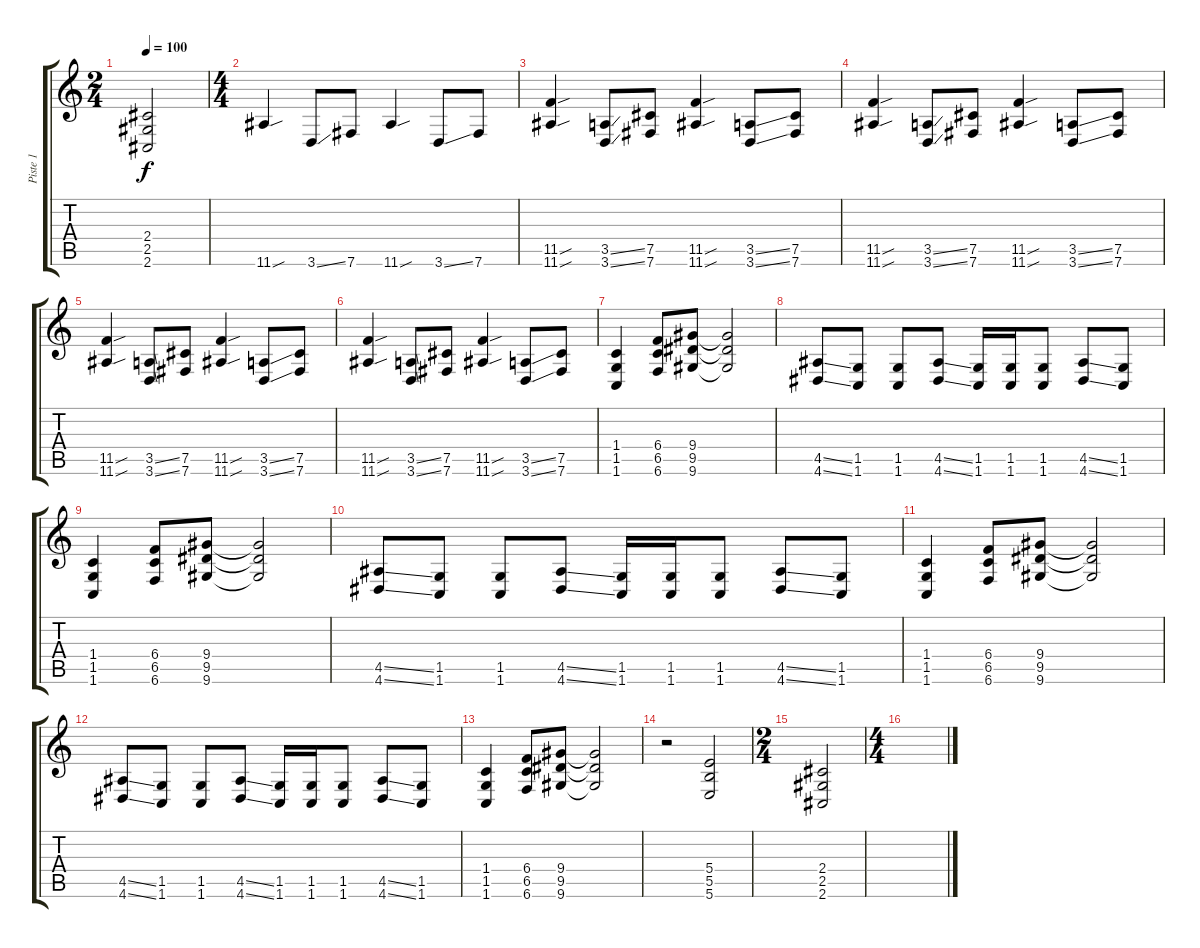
\track ("Piste 1" "Piste 1") {instrument distortionguitar}
\staff {score tabs}
\tuning (Db4 Ab3 E3 B2 Gb2 B1) {hide}
\ts (2 4)
\tempo 100
\clef g2
\ks c
(2.4 2.5 2.6).2{dy f} |
\ts (4 4)
11.6{sou}.4 3.6{ss}.8 7.6.8 11.6{sou}.4 3.6{ss}.8 7.6.8 |
(11.5{sou} 11.6{sou}).4 (3.5{ss} 3.6{ss}).8 (7.5 7.6).8 (11.5{sou} 11.6{sou}).4 (3.5{ss} 3.6{ss}).8 (7.5 7.6).8 |
(11.5{sou} 11.6{sou}).4 (3.5{ss} 3.6{ss}).8 (7.5 7.6).8 (11.5{sou} 11.6{sou}).4 (3.5{ss} 3.6{ss}).8 (7.5 7.6).8 |
(11.5{sou} 11.6{sou}).4 (3.5{ss} 3.6{ss}).8 (7.5 7.6).8 (11.5{sou} 11.6{sou}).4 (3.5{ss} 3.6{ss}).8 (7.5 7.6).8 |
(11.5{sou} 11.6{sou}).4 (3.5{ss} 3.6{ss}).8 (7.5 7.6).8 (11.5{sou} 11.6{sou}).4 (3.5{ss} 3.6{ss}).8 (7.5 7.6).8 |
(1.4 1.5 1.6).4 (6.4 6.5 6.6).8 (9.4 9.5 9.6).8 (9.4{t} 9.5{t} 9.6{t}).2 |
(4.5{ss} 4.6{ss}).8 (1.5 1.6).8 (1.5 1.6).8 (4.5{ss} 4.6{ss}).8 (1.5 1.6).16 (1.5 1.6).16 (1.5 1.6).8 (4.5{ss} 4.6{ss}).8 (1.5 1.6).8 |
(1.4 1.5 1.6).4 (6.4 6.5 6.6).8 (9.4 9.5 9.6).8 (9.4{t} 9.5{t} 9.6{t}).2 |
(4.5{ss} 4.6{ss}).8 (1.5 1.6).8 (1.5 1.6).8 (4.5{ss} 4.6{ss}).8 (1.5 1.6).16 (1.5 1.6).16 (1.5 1.6).8 (4.5{ss} 4.6{ss}).8 (1.5 1.6).8 |
(1.4 1.5 1.6).4 (6.4 6.5 6.6).8 (9.4 9.5 9.6).8 (9.4{t} 9.5{t} 9.6{t}).2 |
(4.5{ss} 4.6{ss}).8 (1.5 1.6).8 (1.5 1.6).8 (4.5{ss} 4.6{ss}).8 (1.5 1.6).16 (1.5 1.6).16 (1.5 1.6).8 (4.5{ss} 4.6{ss}).8 (1.5 1.6).8 |
(1.4 1.5 1.6).4 (6.4 6.5 6.6).8 (9.4 9.5 9.6).8 (9.4{t} 9.5{t} 9.6{t}).2 |
r.2 (5.4 5.5 5.6).2 |
\ts (2 4)
(2.4 2.5 2.6).2 |
\ts (4 4)
